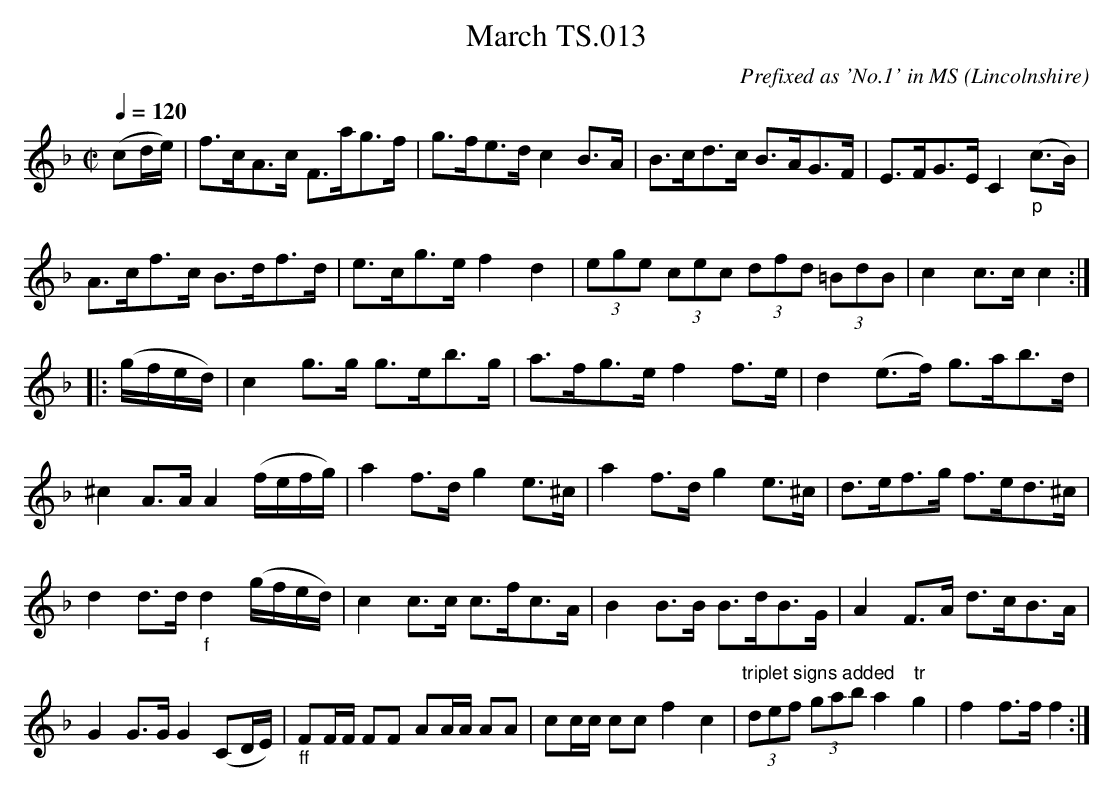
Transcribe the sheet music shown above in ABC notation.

X:1
T:March TS.013
C:Prefixed as 'No.1' in MS
L:1/8
M:C|
O:Lincolnshire
Q:1/4=120
K:F
(cd/e/)|f>cA>c F>ag>f|g>fe>dc2B>A|B>cd>c B>AG>F|E>FG>EC2"_p"(c>B)|!
A>cf>c B>df>d|e>cg>ef2d2|(3ege (3cec (3dfd (3=BdB|c2c>cc2:|!
|:(g/f/e/d/)|c2g>g g>eb>g|a>fg>ef2f>e|d2(e>f) g>ab>d|!
^c2A>AA2(f/e/f/g/)|a2f>dg2e>^c|a2f>dg2e>^c|d>ef>g f>ed>^c|!
d2d>d"_f"d2 (g/f/e/d/)|c2c>c c>fc>A|B2B>B B>dB>G|A2F>A d>cB>A|!
G2G>GG2(CD/E/)|"_ff"FF/F/ FF AA/A/ AA|cc/c/ ccf2c2|"triplet signs added"(3def (3gab a2"tr"g2|f2f>ff2:|]
